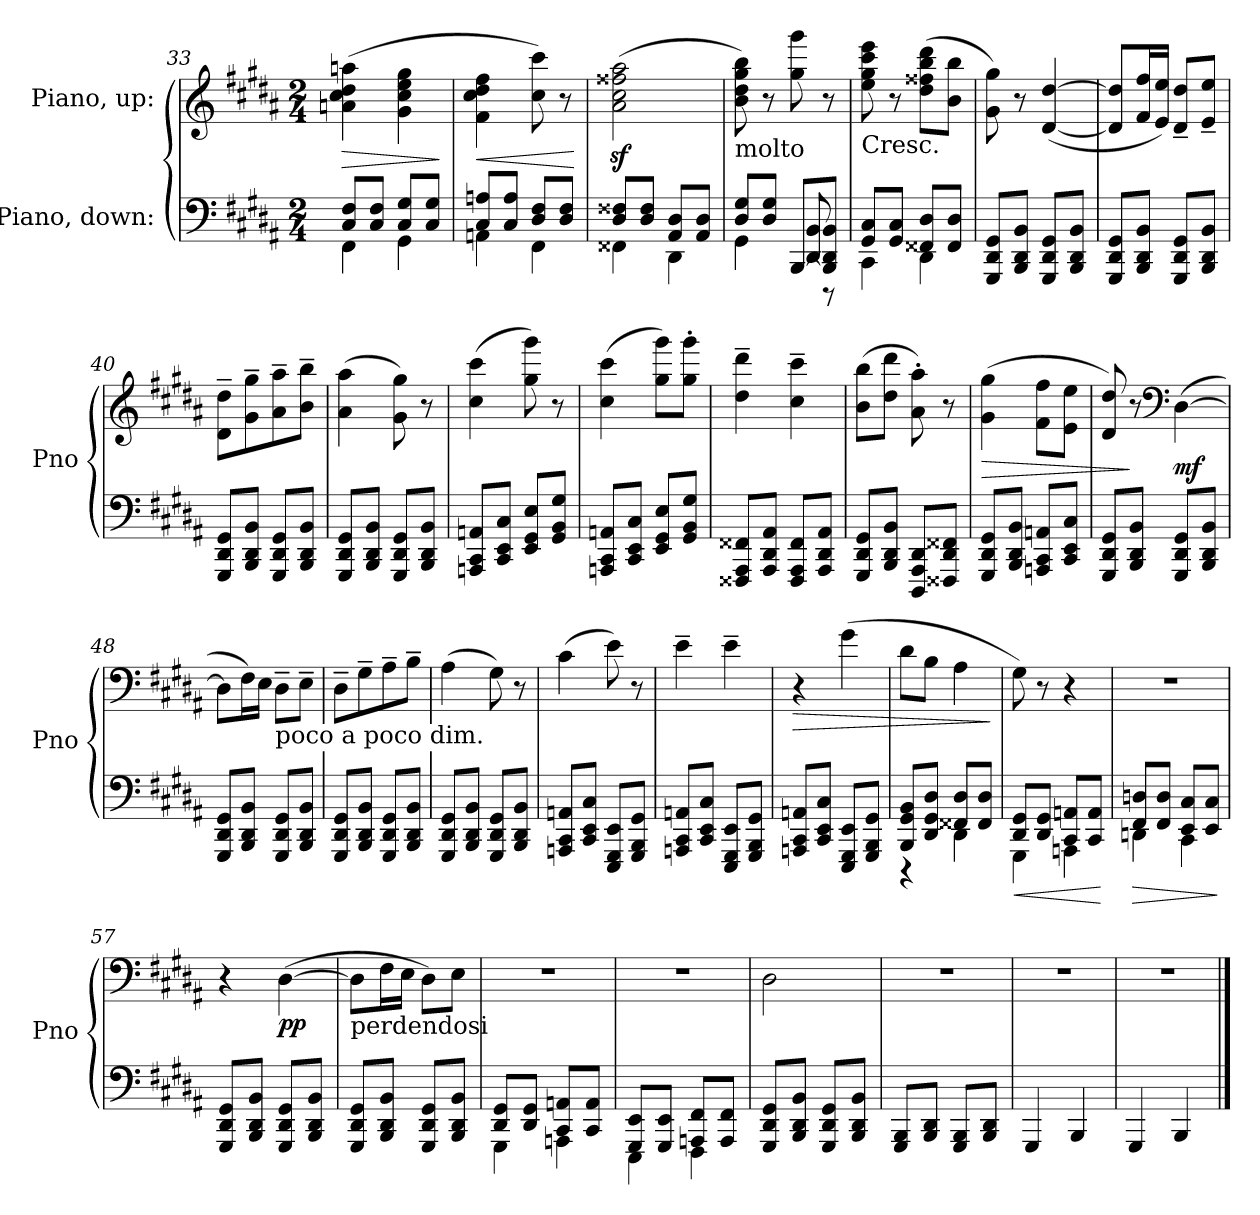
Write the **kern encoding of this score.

**kern	**dynam	**kern	**dynam
*part2	*part2	*part1	*part1
*staff2	*staff2	*staff1	*staff1
*I"Piano, down:	*	*I"Piano, up:	*
*I'Pno	*	*I'Pno	*
*clefF4	*	*clefG2	*
*k[f#c#g#d#a#]	*	*k[f#c#g#d#a#]	*
*M2/4	*	*M2/4	*
=33	=33	=33	=33
*^	*	*	*
!	!	!	!	!LO:HP:b
8C#/ 8F#/L	4FF#\	.	(4an\ 4cc#\ 4dd#\ 4aan\	>
8C#/ 8F#/J	.	.	.	.
8C#/ 8G#/L	4GG#\	.	4g#\ 4cc#\ 4ee\ 4gg#\	.
8C#/ 8G#/J	.	.	.	.
*v	*v	*	*	*
.	.	.	]
=34	=34	=34	=34
*^	*	*	*
!	!	!	!	!LO:HP:b
8C#/ 8An/L	4AAn\	.	4f#\ 4cc#\ 4dd#\ 4ff#\	<
8C#/ 8A/J	.	.	.	.
8D#/ 8F#/L	4FF#\	.	8cc#\ 8ccc#\)	.
8D#/ 8F#/J	.	.	8r	.
*v	*v	*	*	*
.	.	.	[
=35	=35	=35	=35
*^	*	*	*
8D#/ 8F##X/L	4FF##X\	.	(2a#\z< 2cc#\z< 2ff##X\z< 2aa#\z<	.
8D#/ 8F##/J	.	.	.	.
8AA#/ 8D#/L	4DD#\	.	.	.
8AA#/ 8D#/J	.	.	.	.
=36	=36	=36	=36	=36
!	!	!	!LO:TX:b:t=molto	!
8D#/ 8G#/L	4GG#\	.	8b\ 8dd#\ 8gg#\ 8bb\)	.
8D#/ 8G#/J	.	.	8r	.
[8BBB/L	8DD#/ 8BB/	.	8gg#\ 8ggg#\	.
8BBB/] 8DD#/ 8BB/J	8r	.	8r	.
!!LO:LB:g=z
=37	=37	=37	=37	=37
!	!	!	!LO:TX:b:t=Cresc.	!
8GG#/ 8C#/L	4CC#\	.	8ee\ 8gg#\ 8ccc#\ 8eee\	.
8GG#/ 8C#/J	.	.	8r	.
8FF##X/ 8D#/L	4DD#\	.	(8dd#\ 8ff##X\ 8bb\ 8ddd#\L	.
8FF##/ 8D#/J	.	.	8b\ 8bb\J	.
*v	*v	*	*	*
=38	=38	=38	=38
8GGG#/ 8DD#/ 8GG#/L	.	8g#\ 8gg#\)	.
8BBB/ 8DD#/ 8BB/J	.	8r	.
8GGG#/ 8DD#/ 8GG#/L	.	([4d#/ [4dd#/	.
!	!LO:DY:a	!	!
8BBB/ 8DD#/ 8BB/J	other-dynamics	.	.
=39	=39	=39	=39
8GGG#/ 8DD#/ 8GG#/L	.	8d#/] 8dd#/]L	.
8BBB/ 8DD#/ 8BB/J	.	16f#/ 16ff#/L	.
.	.	16e/ 16ee/JJ)	.
8GGG#/ 8DD#/ 8GG#/L	.	8d#/~ 8dd#/~L	.
8BBB/ 8DD#/ 8BB/J	.	8e/~ 8ee/~J	.
=40	=40	=40	=40
8GGG#/ 8DD#/ 8GG#/L	.	8d#\~ 8dd#\~L	.
8BBB/ 8DD#/ 8BB/J	.	8g#\~ 8gg#\~	.
8GGG#/ 8DD#/ 8GG#/L	.	8a#\~ 8aa#\~	.
8BBB/ 8DD#/ 8BB/J	.	8b\~ 8bb\~J	.
=41	=41	=41	=41
8GGG#/ 8DD#/ 8GG#/L	.	(4a#\ 4aa#\	.
8BBB/ 8DD#/ 8BB/J	.	.	.
8GGG#/ 8DD#/ 8GG#/L	.	8g#\ 8gg#\)	.
8BBB/ 8DD#/ 8BB/J	.	8r	.
=42	=42	=42	=42
8AAAn/ 8CC#/ 8AAn/L	.	(4cc#\ 4ccc#\	.
8CC#/ 8EE/ 8C#/J	.	.	.
8EE/ 8GG#/ 8E/L	.	8gg#\ 8ggg#\)	.
8GG#/ 8BB/ 8G#/J	.	8r	.
!!LO:LB:g=z
=43	=43	=43	=43
8AAAn/ 8CC#/ 8AAn/L	.	(4cc#\ 4ccc#\	.
8CC#/ 8EE/ 8C#/J	.	.	.
8EE/ 8GG#/ 8E/L	.	8gg#\ 8ggg#\L)	.
8GG#/ 8BB/ 8G#/J	.	8gg#\' 8ggg#\'J	.
=44	=44	=44	=44
8FFF##X/ 8AAA#/ 8FF##X/L	.	4dd#\~ 4ddd#\~	.
8AAA#/ 8DD#/ 8AA#/J	.	.	.
8FFF##/ 8AAA#/ 8FF##/L	.	4cc#\~ 4ccc#\~	.
8AAA#/ 8DD#/ 8AA#/J	.	.	.
=45	=45	=45	=45
8GGG#/ 8DD#/ 8GG#/L	.	(8b\ 8bb\L	.
8BBB/ 8DD#/ 8BB/J	.	8dd#\ 8ddd#\J	.
8DDD#/ 8AAA#/ 8DD#/L	.	8a#\' 8aa#\')	.
8FFF##X/ 8DD#/ 8FF##X/J	.	8r	.
=46	=46	=46	=46
!	!	!	!LO:HP:b
8GGG#/ 8DD#/ 8GG#/L	.	(4g#\ 4gg#\	>
8BBB/ 8DD#/ 8BB/J	.	.	.
8AAAn/ 8CC#/ 8AAn/L	.	8f#\ 8ff#\L	.
8CC#/ 8EE/ 8C#/J	.	8e\ 8ee\J	.
=47	=47	=47	=47
8GGG#/ 8DD#/ 8GG#/L	.	8d#/ 8dd#/)	.
8BBB/ 8DD#/ 8BB/J	.	8r	]
*	*	*clefF4	*
!	!	!	!LO:DY:b
8GGG#/ 8DD#/ 8GG#/L	.	([4D#\	mf
8BBB/ 8DD#/ 8BB/J	.	.	.
=48	=48	=48	=48
8GGG#/ 8DD#/ 8GG#/L	.	8D#\L]	.
8BBB/ 8DD#/ 8BB/J	.	16F#\L)	.
.	.	16E\JJ	.
!	!	!LO:TX:b:t=poco a poco dim.	!
8GGG#/ 8DD#/ 8GG#/L	.	8D#~\L	.
8BBB/ 8DD#/ 8BB/J	.	8E~\J	.
!!LO:LB:g=z
=49	=49	=49	=49
8GGG#/ 8DD#/ 8GG#/L	.	8D#~\L	.
8BBB/ 8DD#/ 8BB/J	.	8G#~\	.
8GGG#/ 8DD#/ 8GG#/L	.	8A#~\	.
8BBB/ 8DD#/ 8BB/J	.	8B~\J	.
=50	=50	=50	=50
8GGG#/ 8DD#/ 8GG#/L	.	(4A#\	.
8BBB/ 8DD#/ 8BB/J	.	.	.
8GGG#/ 8DD#/ 8GG#/L	.	8G#\)	.
8BBB/ 8DD#/ 8BB/J	.	8r	.
=51	=51	=51	=51
8AAAn/ 8CC#/ 8AAn/L	.	(4c#\	.
8CC#/ 8EE/ 8C#/J	.	.	.
8EEE/ 8GGG#/ 8EE/L	.	8e\)	.
8GGG#/ 8BBB/ 8GG#/J	.	8r	.
=52	=52	=52	=52
8AAAn/ 8CC#/ 8AAn/L	.	4e~\	.
8CC#/ 8EE/ 8C#/J	.	.	.
8EEE/ 8GGG#/ 8EE/L	.	4e~\	.
8GGG#/ 8BBB/ 8GG#/J	.	.	.
=53	=53	=53	=53
!	!	!	!LO:HP:b
8AAAn/ 8CC#/ 8AAn/L	.	4r	>
8CC#/ 8EE/ 8C#/J	.	.	.
8EEE/ 8GGG#/ 8EE/L	.	(4g#\	.
8GGG#/ 8BBB/ 8GG#/J	.	.	.
=54	=54	=54	=54
*^	*	*	*
8BBB/ 8GG#/ 8BB/L	4r	.	8d#\L	.
8DD#/ 8GG#/ 8D#/J	.	.	8B\J	.
8FF##X/ 8D#/L	4DD#\	.	4A#\	.
8FF##/ 8D#/J	.	.	.	.
*v	*v	*	*	*
.	.	.	]
!!LO:LB:g=z
=55	=55	=55	=55
!	!LO:HP:b	!	!
*^	*	*	*
8DD#/ 8GG#/L	4GGG#\	<	8G#\)	.
8DD#/ 8GG#/J	.	.	8r	.
8CC#/ 8AAn/L	4AAAn\	.	4r	.
8CC#/ 8AA/J	.	.	.	.
*v	*v	*	*	*
.	[	.	.
=56	=56	=56	=56
!	!LO:HP:b	!	!
*^	*	*	*
8FF#/ 8Dn/L	4DDn\	>	2r	.
8FF#/ 8D/J	.	.	.	.
8EE/ 8C#/L	4CC#\	.	.	.
8EE/ 8C#/J	.	.	.	.
*v	*v	*	*	*
.	]	.	.
=57	=57	=57	=57
8GGG#/ 8DD#/ 8GG#/L	.	4r	.
8BBB/ 8DD#/ 8BB/J	.	.	.
!	!	!	!LO:DY:b
8GGG#/ 8DD#/ 8GG#/L	.	([4D#\	pp
8BBB/ 8DD#/ 8BB/J	.	.	.
=58	=58	=58	=58
!	!	!LO:TX:b:t=perdendosi	!
8GGG#/ 8DD#/ 8GG#/L	.	8D#\L]	.
8BBB/ 8DD#/ 8BB/J	.	16F#\L	.
.	.	16E\JJ	.
8GGG#/ 8DD#/ 8GG#/L	.	8D#\L)	.
8BBB/ 8DD#/ 8BB/J	.	8E\J	.
=59	=59	=59	=59
*^	*	*	*
8DD#/ 8GG#/L	4GGG#\	.	2r	.
8DD#/ 8GG#/J	.	.	.	.
8CC#/ 8AAn/L	4AAAn\	.	.	.
8CC#/ 8AA/J	.	.	.	.
=60	=60	=60	=60	=60
8GGG#/ 8EE/L	4EEE\	.	2r	.
8GGG#/ 8EE/J	.	.	.	.
8AAAn/ 8FF#/L	4FFF#\	.	.	.
8AAA/ 8FF#/J	.	.	.	.
*v	*v	*	*	*
=61	=61	=61	=61
!	!	!	!LO:DY:b
8GGG#/ 8DD#/ 8GG#/L	.	2D#\	other-dynamics
8BBB/ 8DD#/ 8BB/J	.	.	.
8GGG#/ 8DD#/ 8GG#/L	.	.	.
8BBB/ 8DD#/ 8BB/J	.	.	.
!!LO:LB:g=z
=62	=62	=62	=62
8GGG#/ 8BBB/L	.	2r	.
8BBB/ 8DD#/J	.	.	.
8GGG#/ 8BBB/L	.	.	.
8BBB/ 8DD#/J	.	.	.
=63	=63	=63	=63
4GGG#/	.	2r	.
4BBB/	.	.	.
=64	=64	=64	=64
4GGG#/	.	2r	.
4BBB/	.	.	.
==	==	==	==
*-	*-	*-	*-
